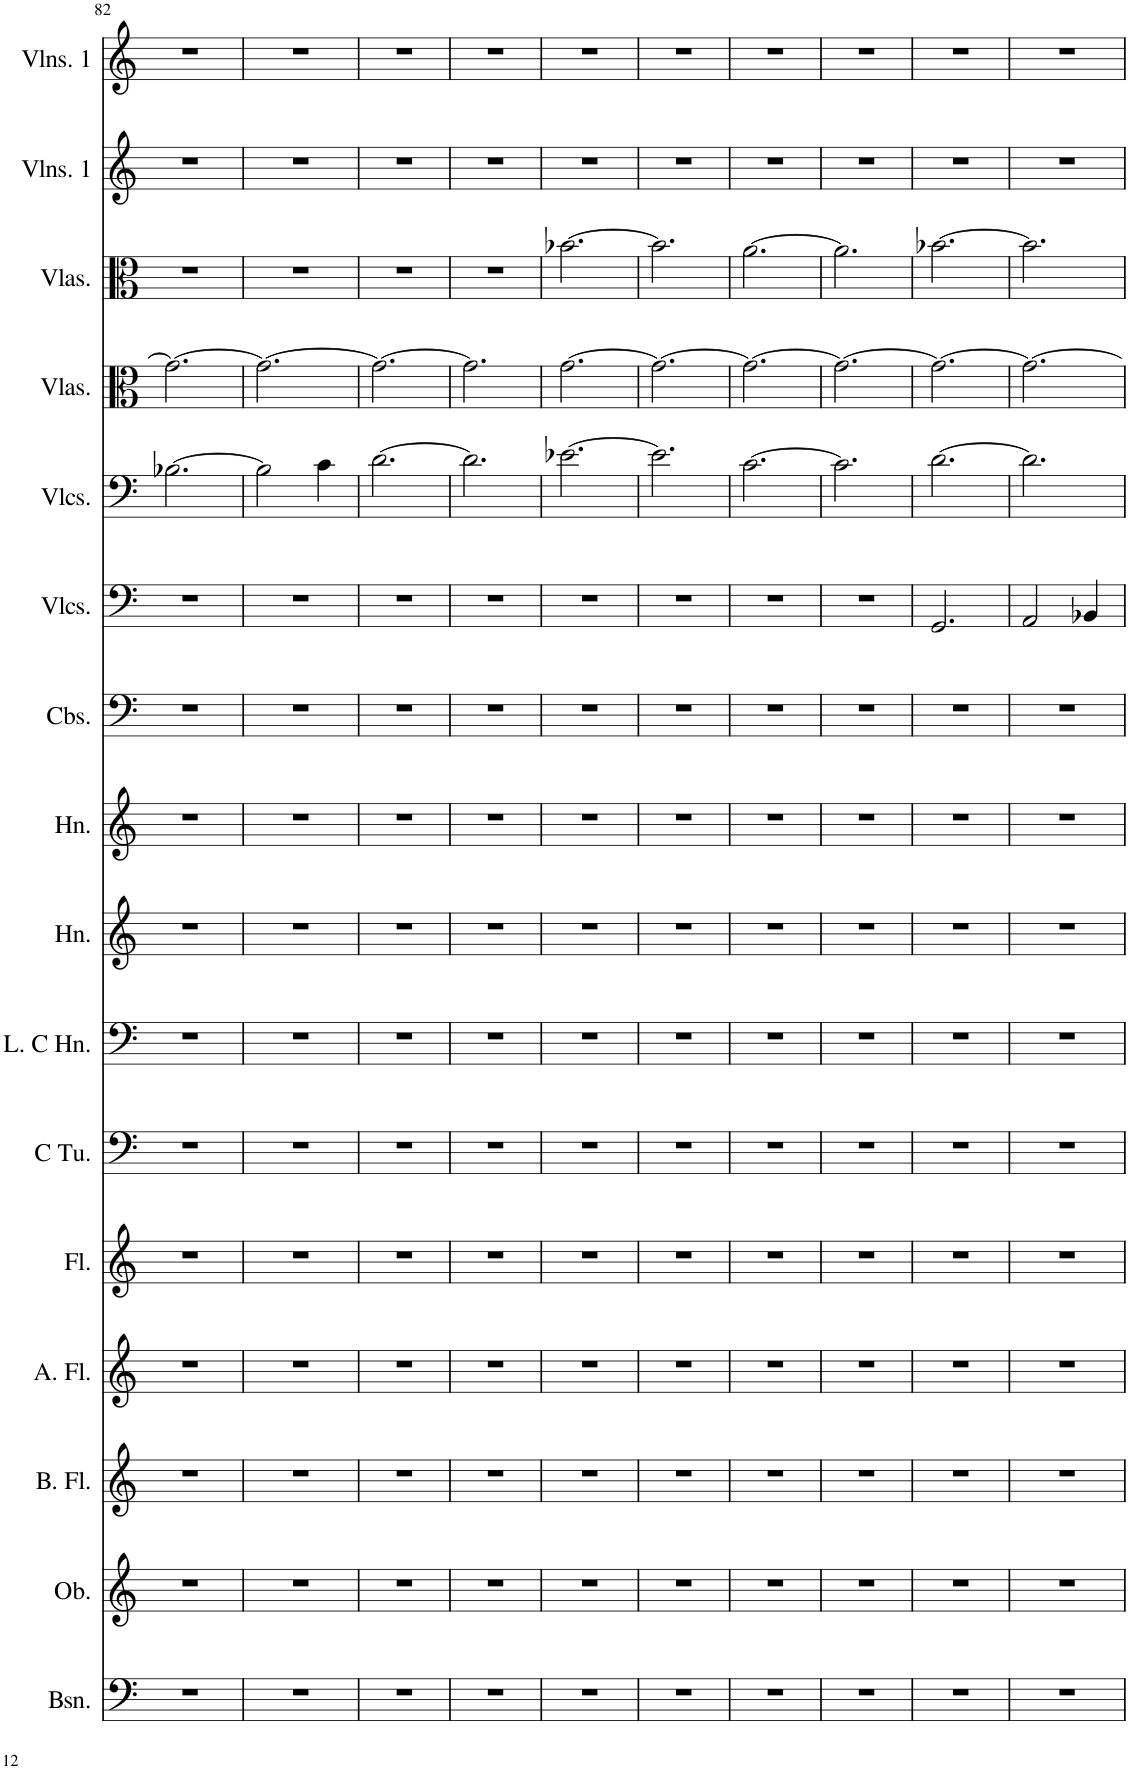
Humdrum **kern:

**kern	**kern	**kern	**kern	**kern	**kern	**kern	**kern	**kern	**kern	**kern	**kern	**kern	**kern	**kern	**kern
*part16	*part15	*part14	*part13	*part12	*part11	*part10	*part9	*part8	*part7	*part6	*part5	*part4	*part3	*part2	*part1
*staff16	*staff15	*staff14	*staff13	*staff12	*staff11	*staff10	*staff9	*staff8	*staff7	*staff6	*staff5	*staff4	*staff3	*staff2	*staff1
*I"Basson	*I"Oboe	*I"Bass Flute	*I"Alto Flute	*I"Flute	*I"C Tuba	*I"Low C Horn	*I"Horn	*I"Horn	*I"Contrabasses	*I"Violoncellos	*I"Violoncellos	*I"Violas	*I"Violas	*I"Violins 1	*I"Violins 1
*I'Bsn.	*I'Ob.	*I'B. Fl.	*I'A. Fl.	*I'Fl.	*I'C Tu.	*I'L. C Hn.	*I'Hn.	*I'Hn.	*I'Cbs.	*I'Vlcs.	*I'Vlcs.	*I'Vlas.	*I'Vlas.	*I'Vlns. 1	*I'Vlns. 1
!!LO:PB:g=z
*clefF4	*clefG2	*clefG2	*clefG2	*clefG2	*clefF4	*clefF4	*clefG2	*clefG2	*clefF4	*clefF4	*clefF4	*clefC3	*clefC3	*clefG2	*clefG2
*	*	*Trd7c12	*Trd3c5	*	*	*Trd4c7	*Trd4c7	*Trd4c7	*Trd7c12	*	*	*	*	*	*
*k[]	*k[]	*k[]	*k[]	*k[]	*k[]	*k[]	*k[]	*k[]	*k[]	*k[]	*k[]	*k[]	*k[]	*k[]	*k[]
*M3/4	*M3/4	*M3/4	*M3/4	*M3/4	*M3/4	*M3/4	*M3/4	*M3/4	*M3/4	*M3/4	*M3/4	*M3/4	*M3/4	*M3/4	*M3/4
=82	=82	=82	=82	=82	=82	=82	=82	=82	=82	=82	=82	=82	=82	=82	=82
2.r	2.r	2.r	2.r	2.r	2.r	2.r	2.r	2.r	2.r	2.r	[2.B-X\	2.g\_	2.r	2.r	2.r
=83	=83	=83	=83	=83	=83	=83	=83	=83	=83	=83	=83	=83	=83	=83	=83
2.r	2.r	2.r	2.r	2.r	2.r	2.r	2.r	2.r	2.r	2.r	2B-\]	2.g\_	2.r	2.r	2.r
.	.	.	.	.	.	.	.	.	.	.	4c\	.	.	.	.
=84	=84	=84	=84	=84	=84	=84	=84	=84	=84	=84	=84	=84	=84	=84	=84
2.r	2.r	2.r	2.r	2.r	2.r	2.r	2.r	2.r	2.r	2.r	[2.d\	2.g\_	2.r	2.r	2.r
=85	=85	=85	=85	=85	=85	=85	=85	=85	=85	=85	=85	=85	=85	=85	=85
2.r	2.r	2.r	2.r	2.r	2.r	2.r	2.r	2.r	2.r	2.r	2.d\]	2.g\]	2.r	2.r	2.r
=86	=86	=86	=86	=86	=86	=86	=86	=86	=86	=86	=86	=86	=86	=86	=86
2.r	2.r	2.r	2.r	2.r	2.r	2.r	2.r	2.r	2.r	2.r	[2.e-X\	[2.g\	[2.b-X\	2.r	2.r
=87	=87	=87	=87	=87	=87	=87	=87	=87	=87	=87	=87	=87	=87	=87	=87
2.r	2.r	2.r	2.r	2.r	2.r	2.r	2.r	2.r	2.r	2.r	2.e-\]	2.g\_	2.b-\]	2.r	2.r
=88	=88	=88	=88	=88	=88	=88	=88	=88	=88	=88	=88	=88	=88	=88	=88
2.r	2.r	2.r	2.r	2.r	2.r	2.r	2.r	2.r	2.r	2.r	[2.c\	2.g\_	[2.a\	2.r	2.r
=89	=89	=89	=89	=89	=89	=89	=89	=89	=89	=89	=89	=89	=89	=89	=89
2.r	2.r	2.r	2.r	2.r	2.r	2.r	2.r	2.r	2.r	2.r	2.c\]	2.g\_	2.a\]	2.r	2.r
=90	=90	=90	=90	=90	=90	=90	=90	=90	=90	=90	=90	=90	=90	=90	=90
2.r	2.r	2.r	2.r	2.r	2.r	2.r	2.r	2.r	2.r	2.GG/	[2.d\	2.g\_	[2.b-X\	2.r	2.r
=91	=91	=91	=91	=91	=91	=91	=91	=91	=91	=91	=91	=91	=91	=91	=91
2.r	2.r	2.r	2.r	2.r	2.r	2.r	2.r	2.r	2.r	2AA/	2.d\]	2.g\_	2.b-\]	2.r	2.r
.	.	.	.	.	.	.	.	.	.	4BB-X/	.	.	.	.	.
=	=	=	=	=	=	=	=	=	=	=	=	=	=	=	=
*-	*-	*-	*-	*-	*-	*-	*-	*-	*-	*-	*-	*-	*-	*-	*-
